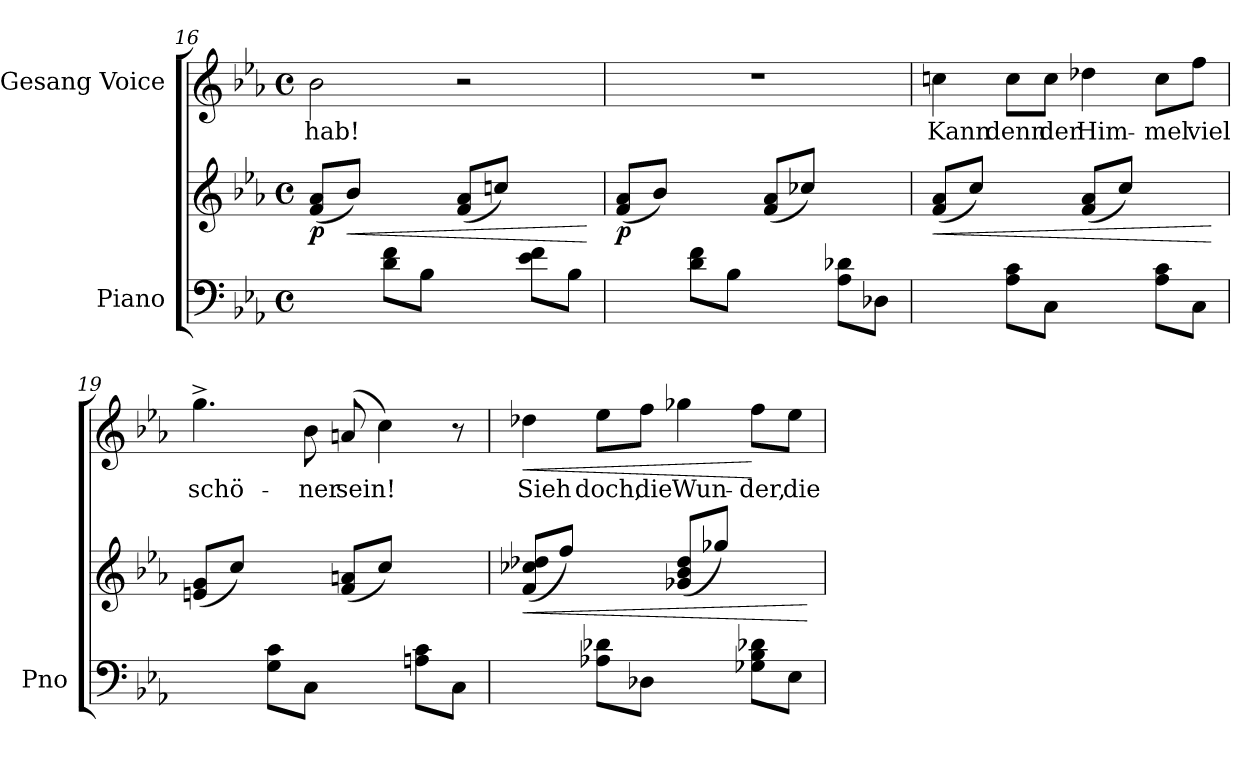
**kern	**kern	**dynam	**kern	**text	**dynam
*part2	*part2	*part2	*part1	*part1	*part1
*staff3	*staff2	*staff2/3	*staff1	*staff1	*staff1
*I"Piano	*	*	*I"Gesang Voice	*	*
*I'Pno	*	*	*	*	*
!!LO:PB:g=z
*clefF4	*clefG2	*	*clefG2	*	*
*k[b-e-a-]	*k[b-e-a-]	*	*k[b-e-a-]	*	*
*M4/4	*M4/4	*	*M4/4	*	*
*met(c)	*met(c)	*	*met(c)	*	*
=16	=16	=16	=16	=16	=16
!	!	!LO:DY:b	!	!LO:LY:b	!
4ryy	(>8f/ 8a-/L	p	2b-\	hab!	.
!	!	!LO:HP:b	!	!	!
.	8b-/J)	<	.	.	.
8d\ 8f\L	4ryy	.	.	.	.
8B-\J	.	.	.	.	.
4ryy	(>8f/ 8a-/L	.	2r	.	.
.	8ccn/J)	.	.	.	.
8e-\ 8f\L	4ryy	.	.	.	.
8B-\J	.	.	.	.	.
.	.	[	.	.	.
=17	=17	=17	=17	=17	=17
!	!	!LO:DY:b	!	!	!
4ryy	(>8f/ 8a-/L	p	1r	.	.
.	8b-/J)	.	.	.	.
8d\ 8f\L	4ryy	.	.	.	.
8B-\J	.	.	.	.	.
4ryy	(>8f/ 8a-/L	.	.	.	.
.	8cc-X/J)	.	.	.	.
8A-\ 8d-X\L	4ryy	.	.	.	.
8D-X\J	.	.	.	.	.
=18	=18	=18	=18	=18	=18
!	!	!LO:HP:b	!	!LO:LY:b	!
4ryy	(>8f/ 8a-/L	<	4ccn\	Kann	.
.	8cc/J)	.	.	.	.
!	!	!	!	!LO:LY:b	!
8A-\ 8c\L	4ryy	.	8cc\L	denn	.
!	!	!	!	!LO:LY:b	!
8C\J	.	.	8cc\J	der	.
!	!	!	!	!LO:LY:b	!
4ryy	(>8f/ 8a-/L	.	4dd-X\	Him-	.
.	8cc/J)	.	.	.	.
!	!	!	!	!LO:LY:b	!
8A-\ 8c\L	4ryy	.	8cc\L	-mel	.
!	!	!	!	!LO:LY:b	!
8C\J	.	.	8ff\J	viel	.
.	.	[	.	.	.
=19	=19	=19	=19	=19	=19
!	!	!	!	!LO:LY:b	!
4ryy	(>8en/ 8g/L	.	4.gg^\	schö-	.
.	8cc/J)	.	.	.	.
8G\ 8c\L	4ryy	.	.	.	.
!	!	!	!	!LO:LY:b	!
8C\J	.	.	8b-\	-ner	.
!	!	!	!	!LO:LY:b	!
4ryy	(>8f/ 8an/L	.	(8an/	sein!	.
.	8cc/J)	.	4cc\)	.	.
8An\ 8c\L	4ryy	.	.	.	.
8C\J	.	.	8r	.	.
!!LO:LB:g=z
=20	=20	=20	=20	=20	=20
!	!	!LO:HP:b	!	!LO:LY:b	!LO:HP:b
4ryy	(>8f/ 8cc-X/ 8dd-X/L	<	4dd-X\	Sieh	<
.	8ff/J)	.	.	.	.
!	!	!	!	!LO:LY:b	!
8A-X\ 8d-X\L	4ryy	.	8ee-\L	doch,	.
!	!	!	!	!LO:LY:b	!
8D-X\J	.	.	8ff\J	die	.
!	!	!	!	!LO:LY:b	!
4ryy	(>8g-X/ 8b-/ 8dd-/L	.	4gg-X\	Wun-	.
.	8gg-X/J)	.	.	.	.
!	!	!	!	!LO:LY:b	!
8G-X\ 8B-\ 8d-X\L	4ryy	.	8ff\L	-der,	[
!	!	!	!	!LO:LY:b	!
8E-\J	.	.	8ee-\J	die	.
.	.	[	.	.	.
=	=	=	=	=	=
*-	*-	*-	*-	*-	*-
